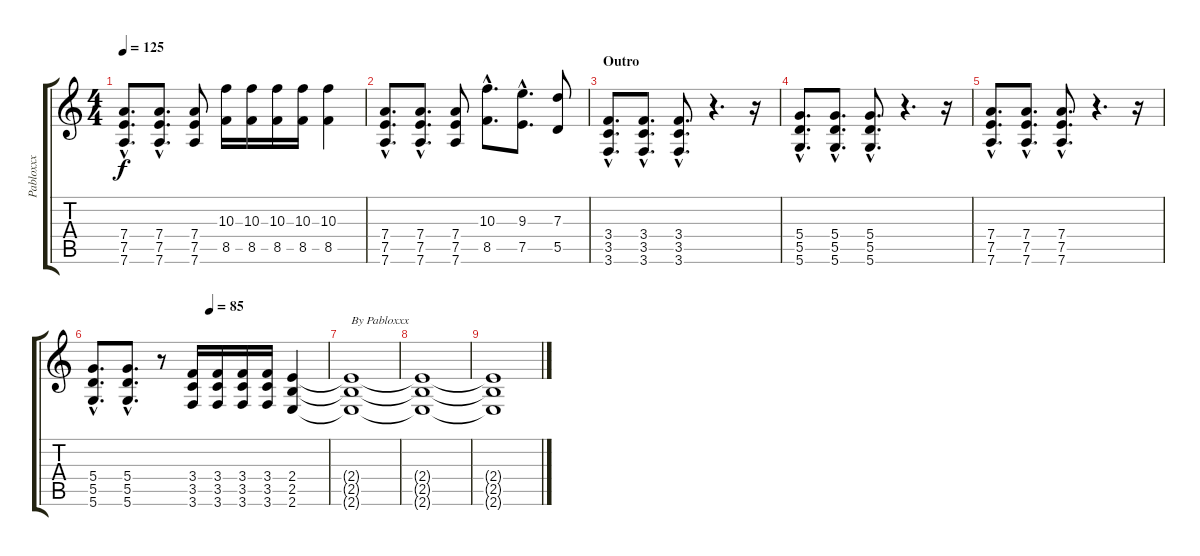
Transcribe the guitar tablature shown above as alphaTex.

\track ("Pabloxxx" "Pabloxxx") {instrument distortionguitar}
\staff {score tabs}
\tuning (E4 B3 G3 D3 A2 D2) {hide}
\ts (4 4)
\tempo 125
\clef g2
\ks c
(7.4{hac} 7.5{hac} 7.6{hac}).8{d dy f} (7.4{hac} 7.5{hac} 7.6{hac}).8{d} (7.4 7.5 7.6).8 (10.3 8.5).16 (10.3 8.5).16 (10.3 8.5).16 (10.3 8.5).16 (10.3 8.5).4 |
(7.4{hac} 7.5{hac} 7.6{hac}).8{d} (7.4{hac} 7.5{hac} 7.6{hac}).8{d} (7.4 7.5 7.6).8 (10.3{hac} 8.5{hac}).8{d} (9.3{hac} 7.5{hac}).8{d} (7.3 5.5).8 |
\section ("" "Outro")
(3.4{hac} 3.5{hac} 3.6{hac}).8{d} (3.4{hac} 3.5{hac} 3.6{hac}).8{d} (3.4{hac} 3.5{hac} 3.6{hac}).8{d} r.4{d} r.16 |
(5.4{hac} 5.5{hac} 5.6{hac}).8{d} (5.4{hac} 5.5{hac} 5.6{hac}).8{d} (5.4{hac} 5.5{hac} 5.6{hac}).8{d} r.4{d} r.16 |
(7.4{hac} 7.5{hac} 7.6{hac}).8{d} (7.4{hac} 7.5{hac} 7.6{hac}).8{d} (7.4{hac} 7.5{hac} 7.6{hac}).8{d} r.4{d} r.16 |
\tempo (85 0.5)
(5.4{hac} 5.5{hac} 5.6{hac}).8{d} (5.4{hac} 5.5{hac} 5.6{hac}).8{d} r.8 (3.4 3.5 3.6).16 (3.4 3.5 3.6).16 (3.4 3.5 3.6).16 (3.4 3.5 3.6).16 (2.4 2.5 2.6).4{volume 0} |
(2.4{t} 2.5{t} 2.6{t}).1{txt "By Pabloxxx"} |
(2.4{t} 2.5{t} 2.6{t}).1 |
(2.4{t} 2.5{t} 2.6{t}).1
